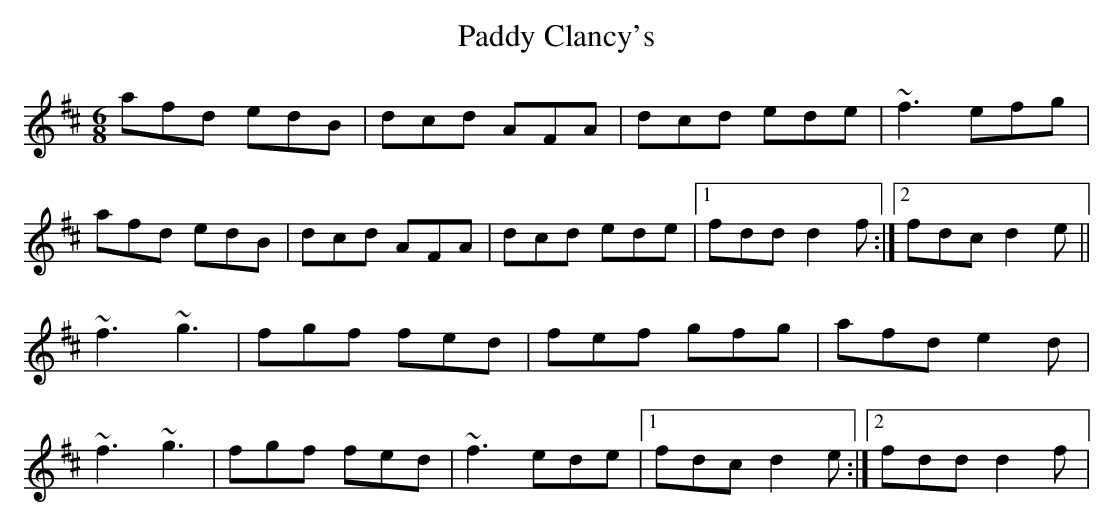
X:1
T:Paddy Clancy's
M:6/8
L:1/8
K:D
afd edB|dcd AFA|dcd ede|~f3 efg|
afd edB|dcd AFA|dcd ede|1 fdd d2f:|2 fdc d2e||
~f3 ~g3|fgf fed|fef gfg|afd e2d|
~f3 ~g3|fgf fed|~f3 ede|1 fdc d2e:|2 fdd d2f|
